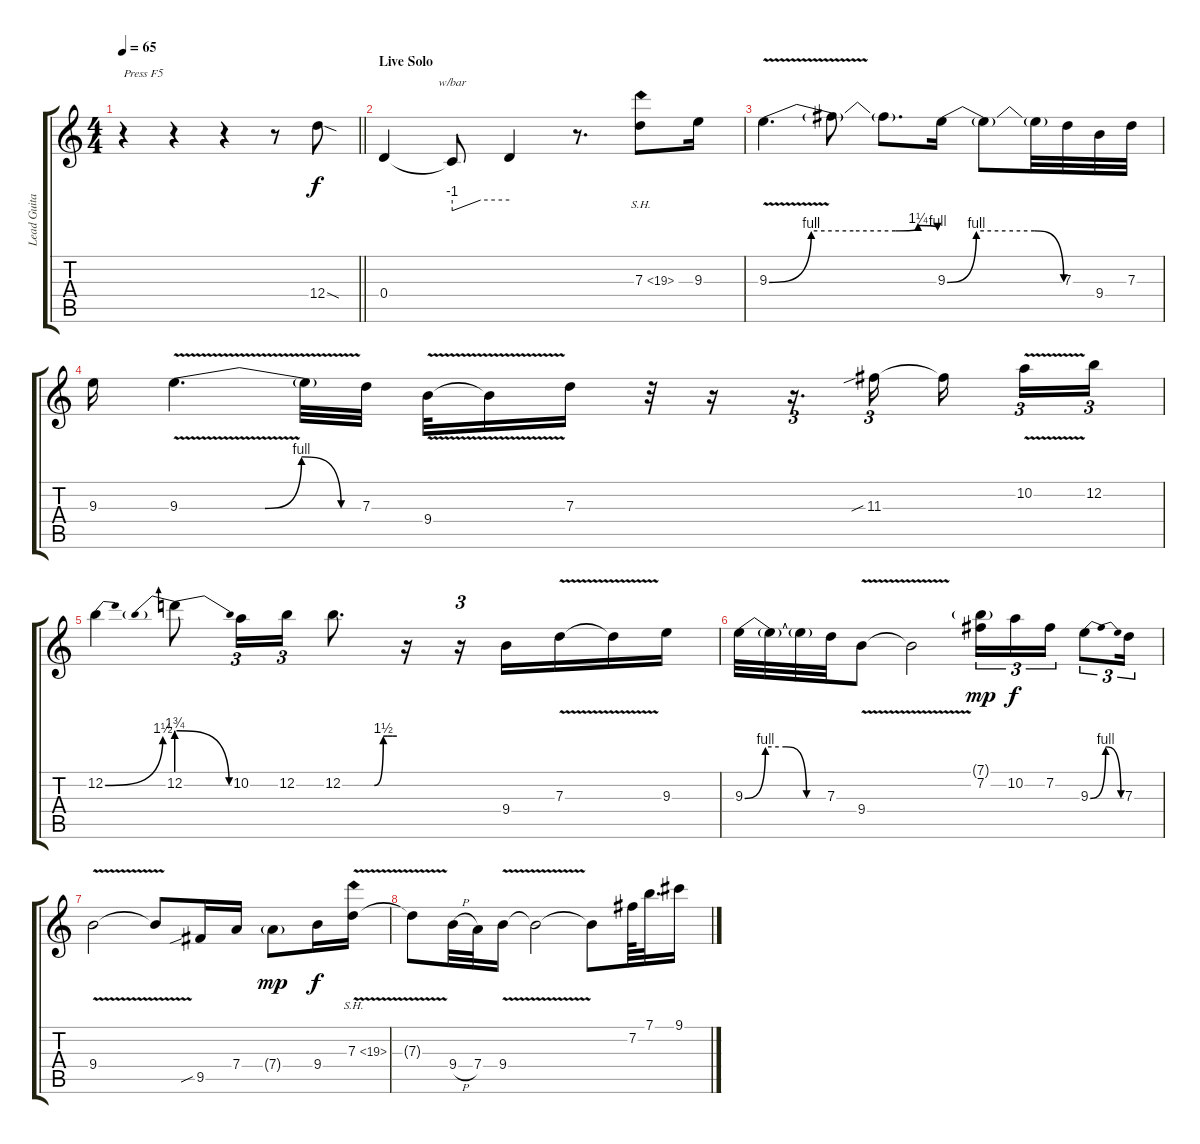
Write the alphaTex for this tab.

\track ("Lead Guitar" "Lead Guita") {instrument distortionguitar}
\staff {score tabs}
\tuning (E4 B3 G3 D3 A2 E2) {hide}
\ts (4 4)
\tempo 65
\clef g2
\barLineRight lightlight
\ks c
r.4{txt "Press F5" dy f instrument distortionguitar} r.4 r.4 r.8 12.4{sod}.8 |
\section ("" "Live Solo")
0.4.4 0.4{t}.8{tbe (custom default 0 -4 30 0 60 0)} 0.4{t}.4 r.8{d} 7.3{sh 12}.8 9.3.16 |
9.3{be (custom 0 0 15 4 30 4 45 4 53 5 60 4) v}.4{d} 9.3{t}.8 9.3{t}.8{d} 9.3{be (custom 0 0 15 4 30 4 45 4 60 0)}.16 9.3{t}.8 9.3{t}.32 7.3.32 9.4.32 7.3.32 |
9.3.16 9.3{be (custom 0 0 20 0 28 0 40 4 53 0 60 0) v}.4{d} 9.3{t}.32 7.3.32 9.4{v}.32 9.4{t}.16 7.3.16 r.32 r.16 r.16{d tu (3 2)} 11.3{sib}.16{tu (3 2) beam splitsecondary} 11.3{t}.16{beam splitsecondary} 10.2{v}.16{tu (3 2)} 12.2.16{tu (3 2)} |
12.2{be (bend 0 0 60 6)}.4 12.2{be (prebendrelease 0 7 60 0)}.8 10.2.16{tu (3 2)} 12.2.16{tu (3 2)} 12.2{be (custom 0 0 15 0 35 0 45 6 50 6 55 6 60 6)}.8{d} r.16 r.16{tu (3 2)} 9.4.16 7.3{v}.16 7.3{t}.16 9.3.16 |
9.3{be (custom 0 0 15 4 30 4 45 0 60 0)}.32 9.3{t}.32 9.3{t}.32 7.3.32 9.4{v}.8 9.4{t}.2 (7.1{g} 7.2).16{tu (3 2) dy mp} 10.2.16{tu (3 2) dy f} 7.2.16{tu (3 2)} 9.3{be (bendrelease 0 0 30 4 30 4 60 0)}.8{tu (3 2)} 7.3.16{tu (3 2)} |
9.4{v}.2 9.4{t}.8 9.5{sib}.16 7.4.16 7.4{g}.8{dy mp} 9.4.16{dy f} 7.3{sh 12 v}.16 |
7.3{t}.8 9.4{h}.32 7.4.32 9.4{v}.16 9.4{t}.2 9.4{t}.8 7.2.64 7.1.32{d} 9.1.16
